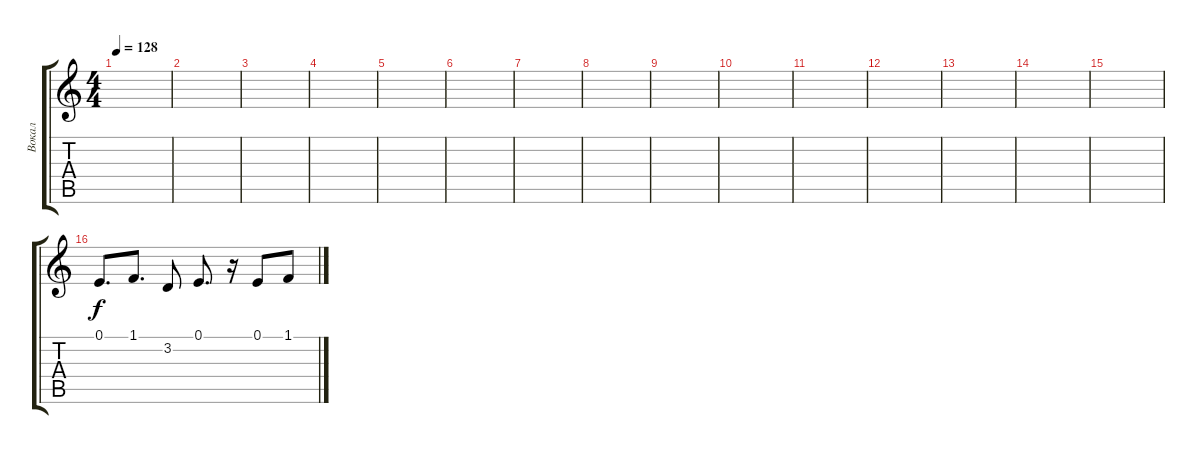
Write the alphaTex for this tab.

\track ("Вокал" "Вокал") {instrument lead6voice}
\staff {score tabs}
\tuning (E4 B3 G3 D3 A2 E2) {hide}
\ts (4 4)
\tempo 128
\clef g2
\ks c
|
|
|
|
|
|
|
|
|
|
|
|
|
|
|
0.1.8{d} 1.1.8{d} 3.2.8 0.1.8{d} r.16 0.1.8 1.1.8
